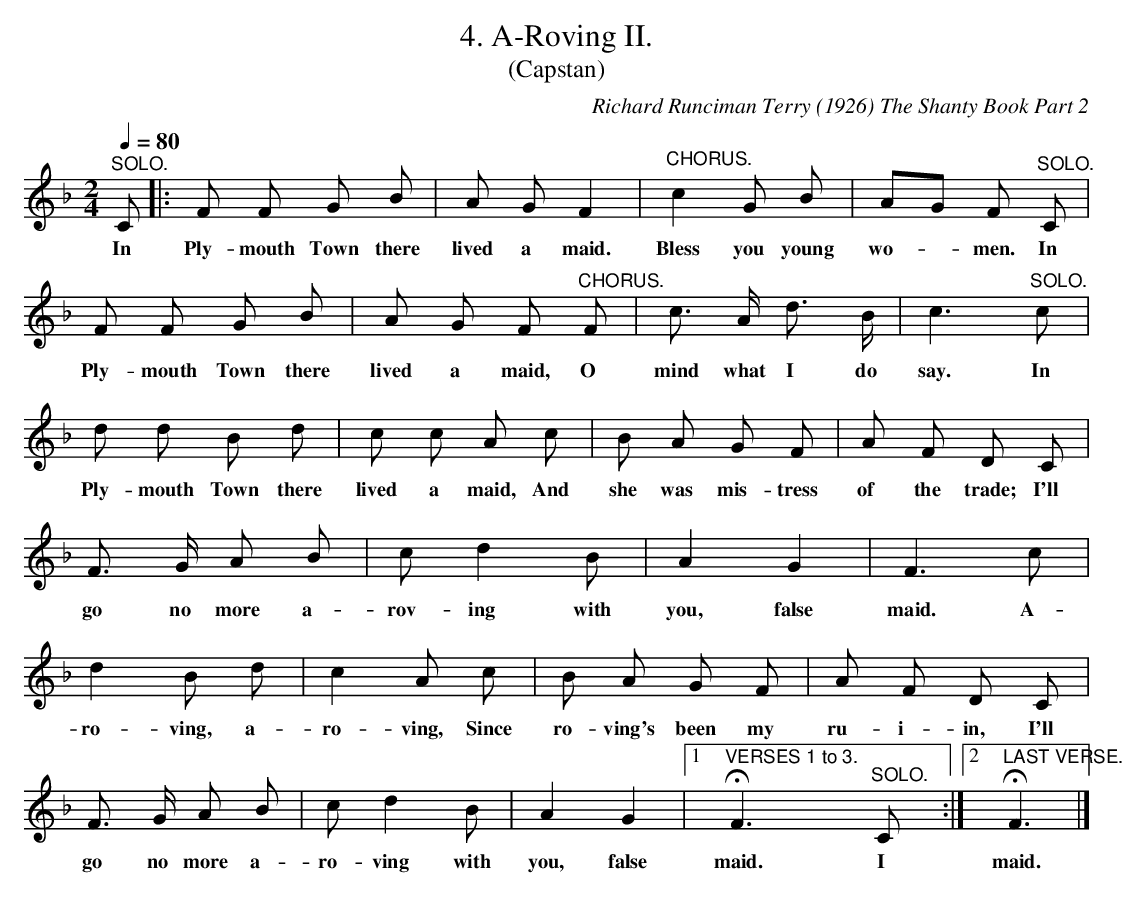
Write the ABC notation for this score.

X:1
T:4. A-Roving II.
T:(Capstan)
C:Richard Runciman Terry (1926) The Shanty Book Part 2
L:1/8
Q:1/4=80
M:2/4
K:F
"^SOLO." C |: F F G B | A G F2 |  "^CHORUS." c2 G B | AG F "^SOLO." C |$ F F G B|
w: In| Ply-mouth Town there | lived a maid. | Bless you young |wo-*men. In | Ply-mouth Town there |
A G F "^CHORUS." F | c> A d> B | c3 "^SOLO." c | d d B d|
w: lived a maid, O | mind what I do | say. In Ply-mouth Town there |
c c A c | B A G F | A F D C | F> G A B |
w: lived a maid, And | she was mis-tress | of the trade; I'll | go no more a- |
c d2 B | A2 G2 | F3 c | d2 B d |c2 A c | B A G F |
w: rov-ing with | you, false | maid. A- |ro-ving, a- | ro-ving, Since | ro-ving's been my |
A F D C | F> G A B | c d2 B | A2 G2 |1"VERSES 1 to 3." !fermata! F3 "^SOLO." C :|2 "LAST VERSE." !fermata! F3 |]
w: ru-i-in, I'll |go no more a- | ro-ving with | you, false| maid. I | maid.
